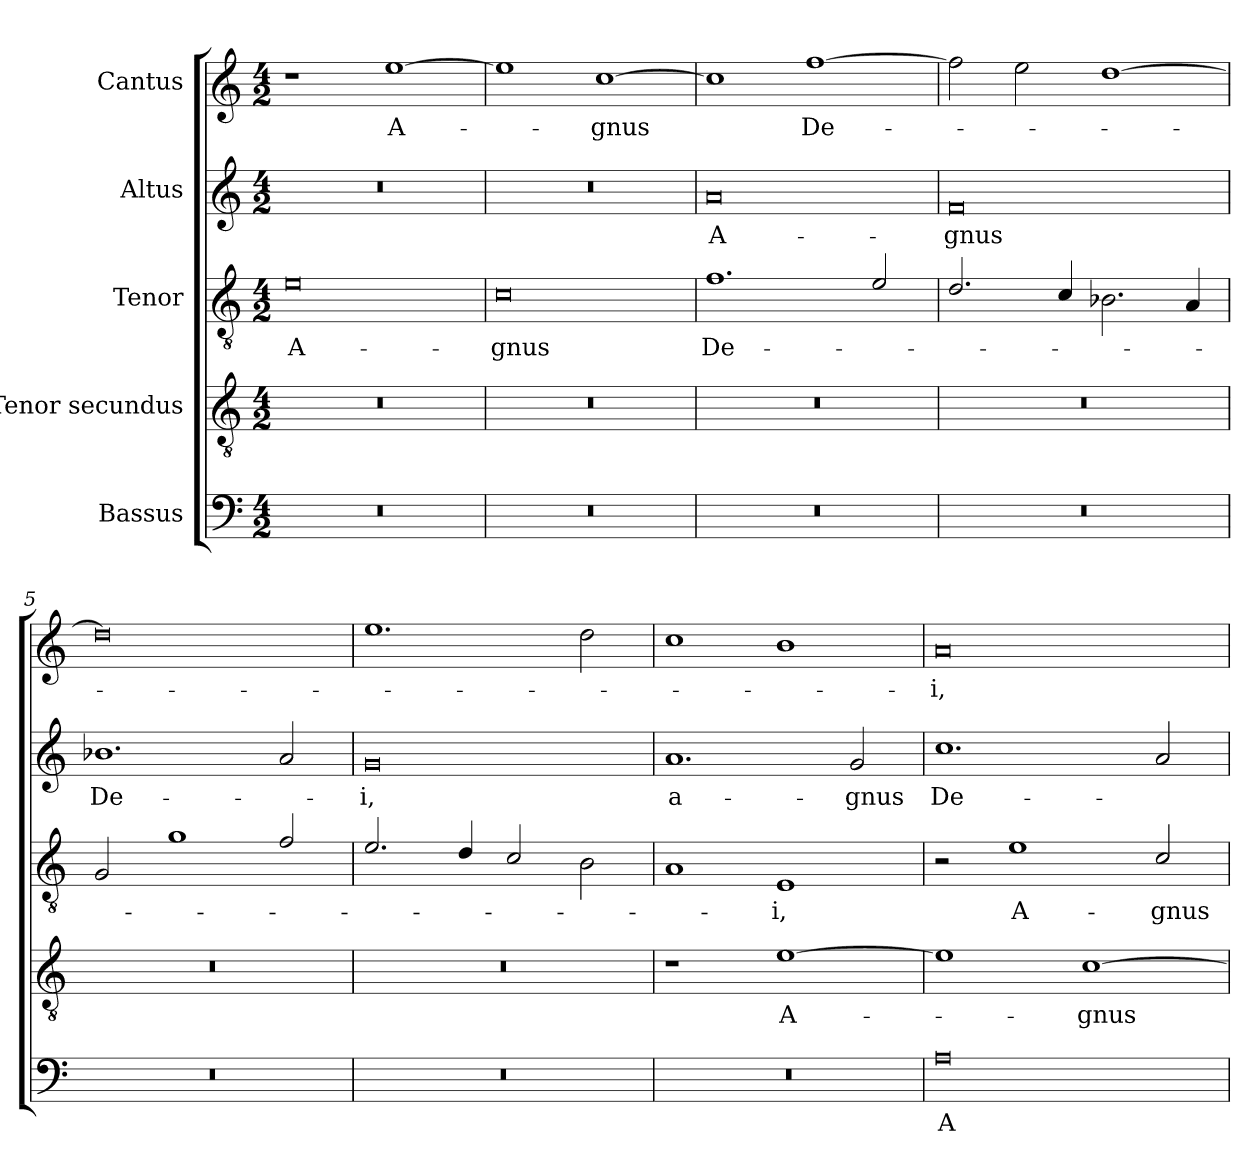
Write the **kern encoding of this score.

**kern	**text	**kern	**text	**kern	**text	**kern	**text	**kern	**text
*part5	*part5	*part4	*part4	*part3	*part3	*part2	*part2	*part1	*part1
*staff5	*staff5	*staff4	*staff4	*staff3	*staff3	*staff2	*staff2	*staff1	*staff1
*I"Bassus	*	*I"Tenor secundus	*	*I"Tenor	*	*I"Altus	*	*I"Cantus	*
*clefF4	*	*clefGv2	*	*clefGv2	*	*clefG2	*	*clefG2	*
*k[]	*	*k[]	*	*k[]	*	*k[]	*	*k[]	*
*M4/2	*	*M4/2	*	*M4/2	*	*M4/2	*	*M4/2	*
=1	=1	=1	=1	=1	=1	=1	=1	=1	=1
0r	.	0r	.	0e\	A-	0r	.	1r	.
.	.	.	.	.	.	.	.	[1ee\	A-
=2	=2	=2	=2	=2	=2	=2	=2	=2	=2
0r	.	0r	.	0c\	-gnus	0r	.	1ee\]	.
.	.	.	.	.	.	.	.	[1cc\	-gnus
=3	=3	=3	=3	=3	=3	=3	=3	=3	=3
0r	.	0r	.	1.f\	De-	0a/	A-	1cc\]	.
.	.	.	.	.	.	.	.	[1ff\	De-
.	.	.	.	2e/	.	.	.	.	.
=4	=4	=4	=4	=4	=4	=4	=4	=4	=4
0r	.	0r	.	2.d/	.	0f/	-gnus	2ff\]	.
.	.	.	.	.	.	.	.	2ee\	.
.	.	.	.	4c/	.	.	.	.	.
.	.	.	.	2.B-X\	.	.	.	[1dd\	.
.	.	.	.	4A/	.	.	.	.	.
=5	=5	=5	=5	=5	=5	=5	=5	=5	=5
0r	.	0r	.	2G/	.	1.b-X\	De-	0dd\]	.
.	.	.	.	1g\	.	.	.	.	.
.	.	.	.	2f/	.	2a/	.	.	.
=6	=6	=6	=6	=6	=6	=6	=6	=6	=6
0r	.	0r	.	2.e/	.	0g/	-i,	1.ee\	.
.	.	.	.	4d/	.	.	.	.	.
.	.	.	.	2c/	.	.	.	.	.
.	.	.	.	2B\	.	.	.	2dd\	.
=7	=7	=7	=7	=7	=7	=7	=7	=7	=7
0r	.	1r	.	1A/	.	1.a/	a-	1cc\	.
.	.	[1e\	A-	1E/	-i,	.	.	1b\	.
.	.	.	.	.	.	2g/	-gnus	.	.
=8	=8	=8	=8	=8	=8	=8	=8	=8	=8
0A\	A-	1e\]	.	2r	.	1.cc\	De-	0a/	-i,
.	.	.	.	1e/	A-	.	.	.	.
.	.	[1c\	-gnus	.	.	.	.	.	.
.	.	.	.	2c/	-gnus	2a/	.	.	.
=	=	=	=	=	=	=	=	=	=
*-	*-	*-	*-	*-	*-	*-	*-	*-	*-
